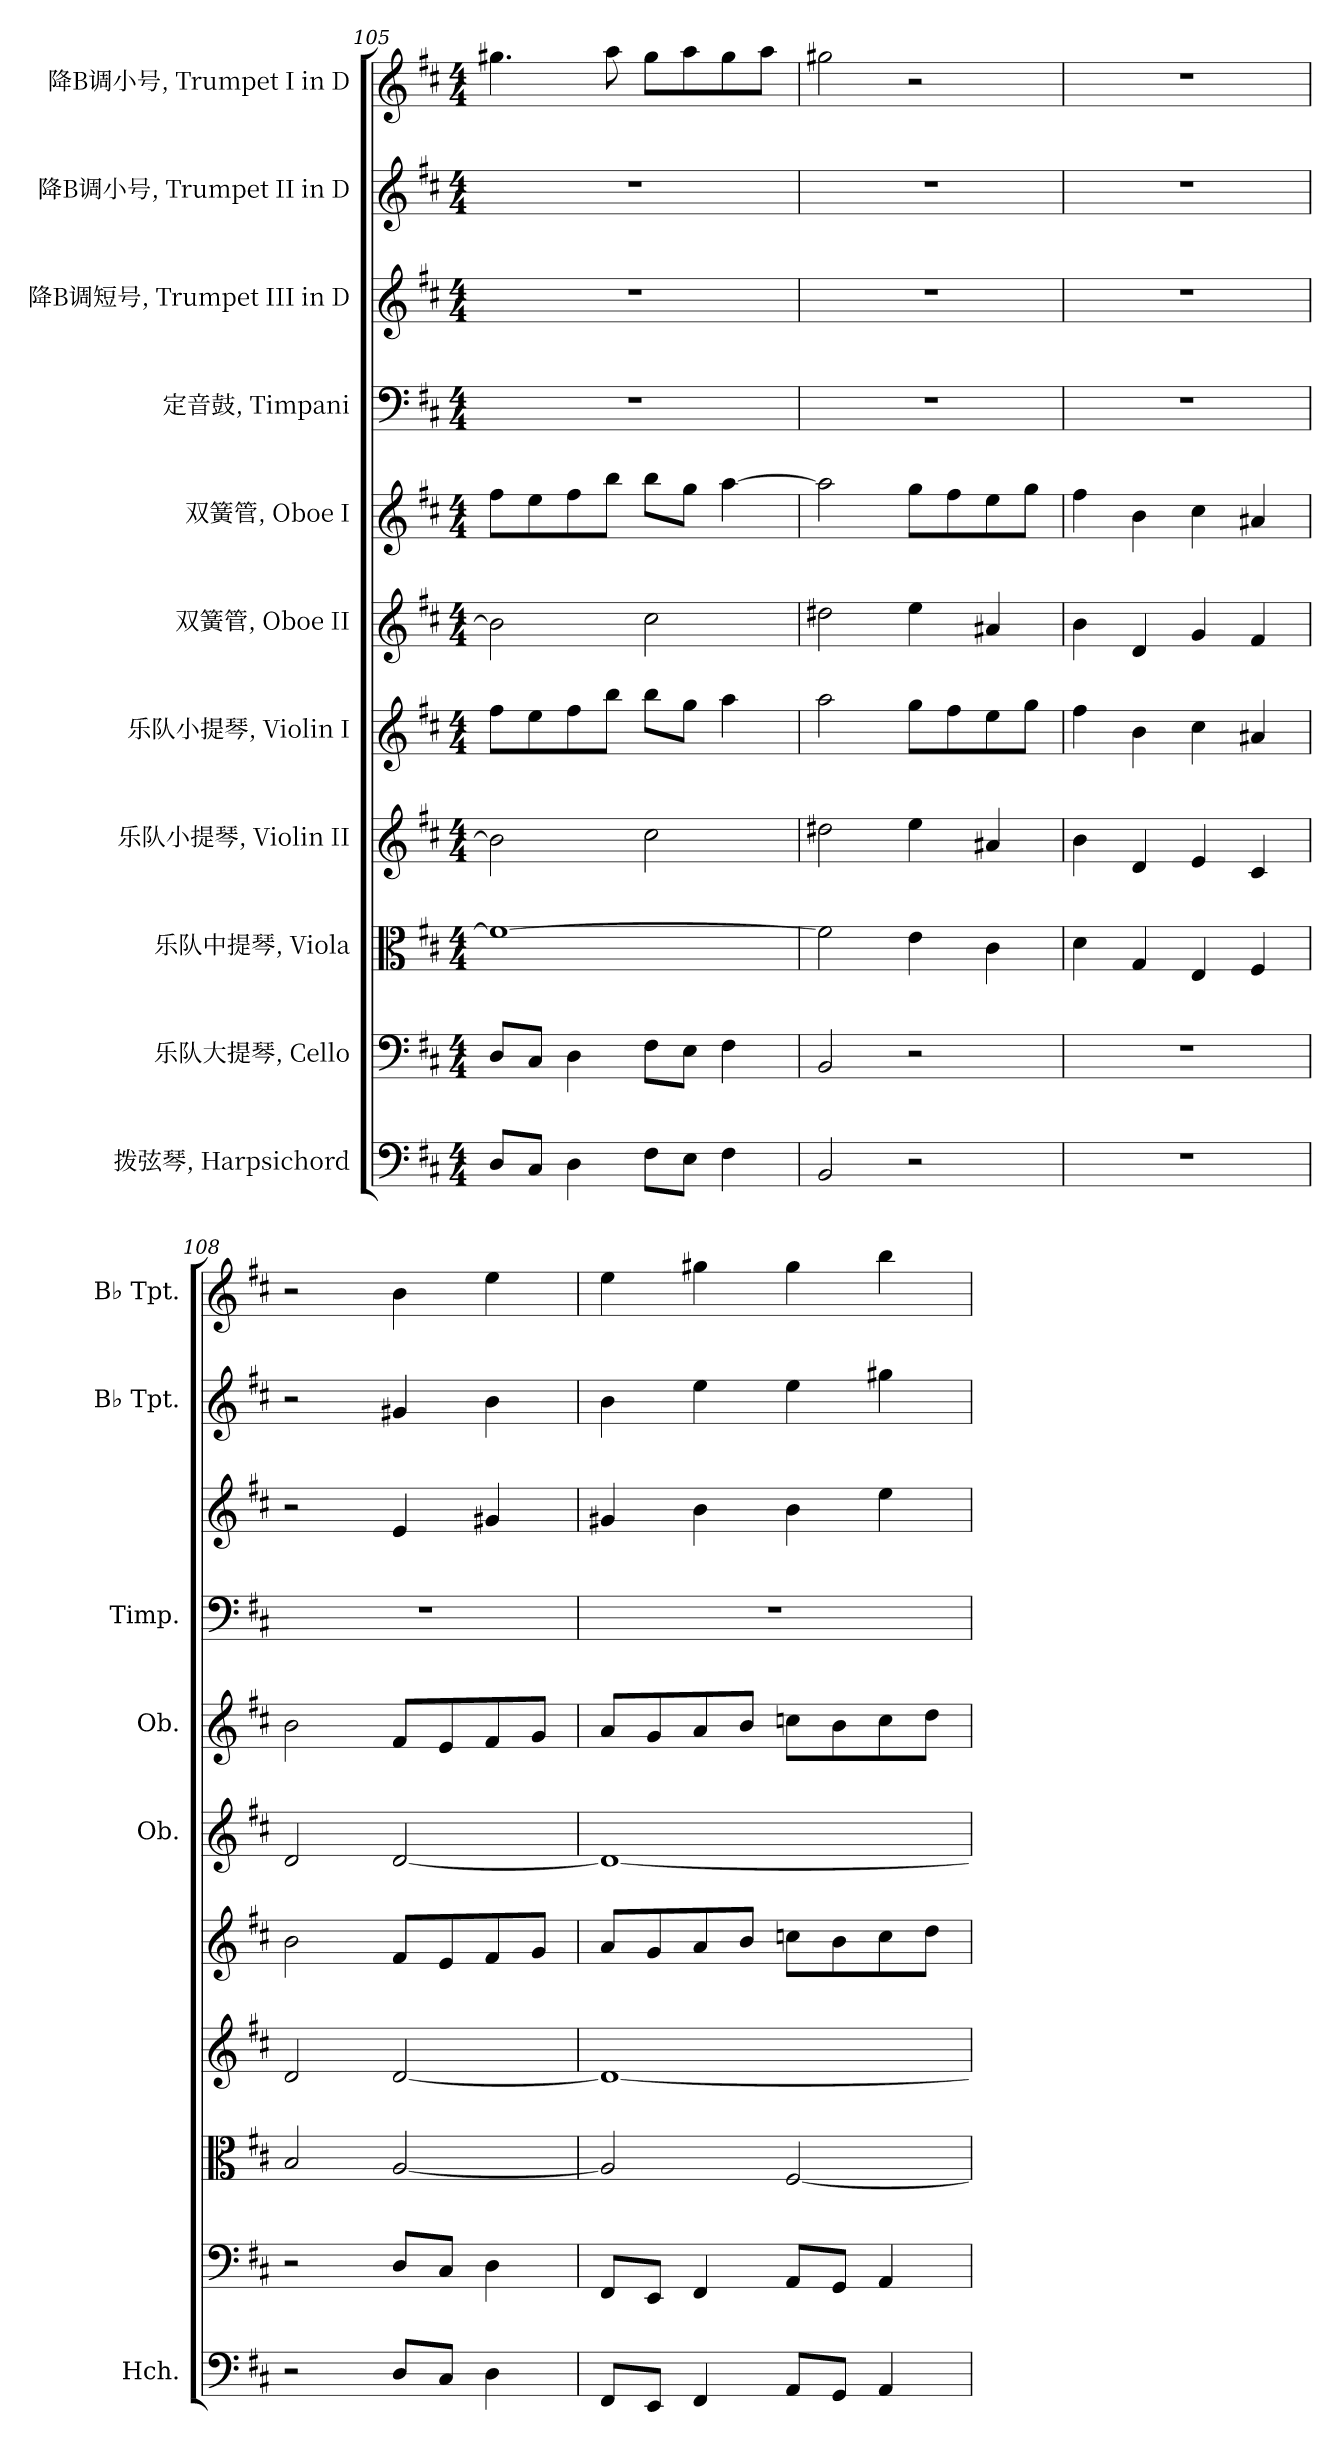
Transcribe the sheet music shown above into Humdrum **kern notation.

**kern	**kern	**kern	**kern	**kern	**kern	**kern	**kern	**kern	**kern	**kern
*part11	*part10	*part9	*part8	*part7	*part6	*part5	*part4	*part3	*part2	*part1
*staff11	*staff10	*staff9	*staff8	*staff7	*staff6	*staff5	*staff4	*staff3	*staff2	*staff1
*I"拨弦琴, Harpsichord	*I"乐队大提琴, Cello	*I"乐队中提琴, Viola	*I"乐队小提琴, Violin II	*I"乐队小提琴, Violin I	*I"双簧管, Oboe II	*I"双簧管, Oboe I	*I"定音鼓, Timpani	*I"降B调短号, Trumpet III in D	*I"降B调小号, Trumpet II in D	*I"降B调小号, Trumpet I in D
*I'Hch.	*	*	*	*	*I'Ob.	*I'Ob.	*I'Timp.	*	*I'B♭ Tpt.	*I'B♭ Tpt.
!!LO:PB:g=z
*clefF4	*clefF4	*clefC3	*clefG2	*clefG2	*clefG2	*clefG2	*clefF4	*clefG2	*clefG2	*clefG2
*	*	*	*	*	*	*	*	*ITrd1c2	*ITrd1c2	*ITrd1c2
*k[f#c#]	*k[f#c#]	*k[f#c#]	*k[f#c#]	*k[f#c#]	*k[f#c#]	*k[f#c#]	*k[f#c#]	*k[]	*k[]	*k[]
*M4/4	*M4/4	*M4/4	*M4/4	*M4/4	*M4/4	*M4/4	*M4/4	*M4/4	*M4/4	*M4/4
=105	=105	=105	=105	=105	=105	=105	=105	=105	=105	=105
8D/L	8D/L	1f#_	2b\]	8ff#\L	2b\]	8ff#\L	1r	1r	1r	4.ff#X\
8C#/J	8C#/J	.	.	8ee\	.	8ee\	.	.	.	.
4D\	4D\	.	.	8ff#\	.	8ff#\	.	.	.	.
.	.	.	.	8bb\J	.	8bb\J	.	.	.	8gg\
8F#\L	8F#\L	.	2cc#\	8bb\L	2cc#\	8bb\L	.	.	.	8ff#\L
8E\J	8E\J	.	.	8gg\J	.	8gg\J	.	.	.	8gg\
4F#\	4F#\	.	.	4aa\	.	[4aa\	.	.	.	8ff#\
.	.	.	.	.	.	.	.	.	.	8gg\J
=106	=106	=106	=106	=106	=106	=106	=106	=106	=106	=106
2BB/	2BB/	2f#\]	2dd#X\	2aa\	2dd#X\	2aa\]	1r	1r	1r	2ff#X\
2r	2r	4e\	4ee\	8gg\L	4ee\	8gg\L	.	.	.	2r
.	.	.	.	8ff#\	.	8ff#\	.	.	.	.
.	.	4c#\	4a#X/	8ee\	4a#X/	8ee\	.	.	.	.
.	.	.	.	8gg\J	.	8gg\J	.	.	.	.
=107	=107	=107	=107	=107	=107	=107	=107	=107	=107	=107
1r	1r	4d\	4b\	4ff#\	4b\	4ff#\	1r	1r	1r	1r
.	.	4G/	4d/	4b\	4d/	4b\	.	.	.	.
.	.	4E/	4e/	4cc#\	4g/	4cc#\	.	.	.	.
.	.	4F#/	4c#/	4a#X/	4f#/	4a#X/	.	.	.	.
=108	=108	=108	=108	=108	=108	=108	=108	=108	=108	=108
2r	2r	2B/	2d/	2b\	2d/	2b\	1r	2r	2r	2r
8D/L	8D/L	[2A/	[2d/	8f#/L	[2d/	8f#/L	.	4d/	4f#X/	4a\
8C#/J	8C#/J	.	.	8e/	.	8e/	.	.	.	.
4D\	4D\	.	.	8f#/	.	8f#/	.	4f#X/	4a\	4dd\
.	.	.	.	8g/J	.	8g/J	.	.	.	.
=109	=109	=109	=109	=109	=109	=109	=109	=109	=109	=109
8FF#/L	8FF#/L	2A/]	1d_	8a/L	1d_	8a/L	1r	4f#X/	4a\	4dd\
8EE/J	8EE/J	.	.	8g/	.	8g/	.	.	.	.
4FF#/	4FF#/	.	.	8a/	.	8a/	.	4a\	4dd\	4ff#X\
.	.	.	.	8b/J	.	8b/J	.	.	.	.
8AA/L	8AA/L	[2F#/	.	8ccn\L	.	8ccn\L	.	4a\	4dd\	4ff#\
8GG/J	8GG/J	.	.	8b\	.	8b\	.	.	.	.
4AA/	4AA/	.	.	8cc\	.	8cc\	.	4dd\	4ff#X\	4aa\
.	.	.	.	8dd\J	.	8dd\J	.	.	.	.
=	=	=	=	=	=	=	=	=	=	=
*-	*-	*-	*-	*-	*-	*-	*-	*-	*-	*-
